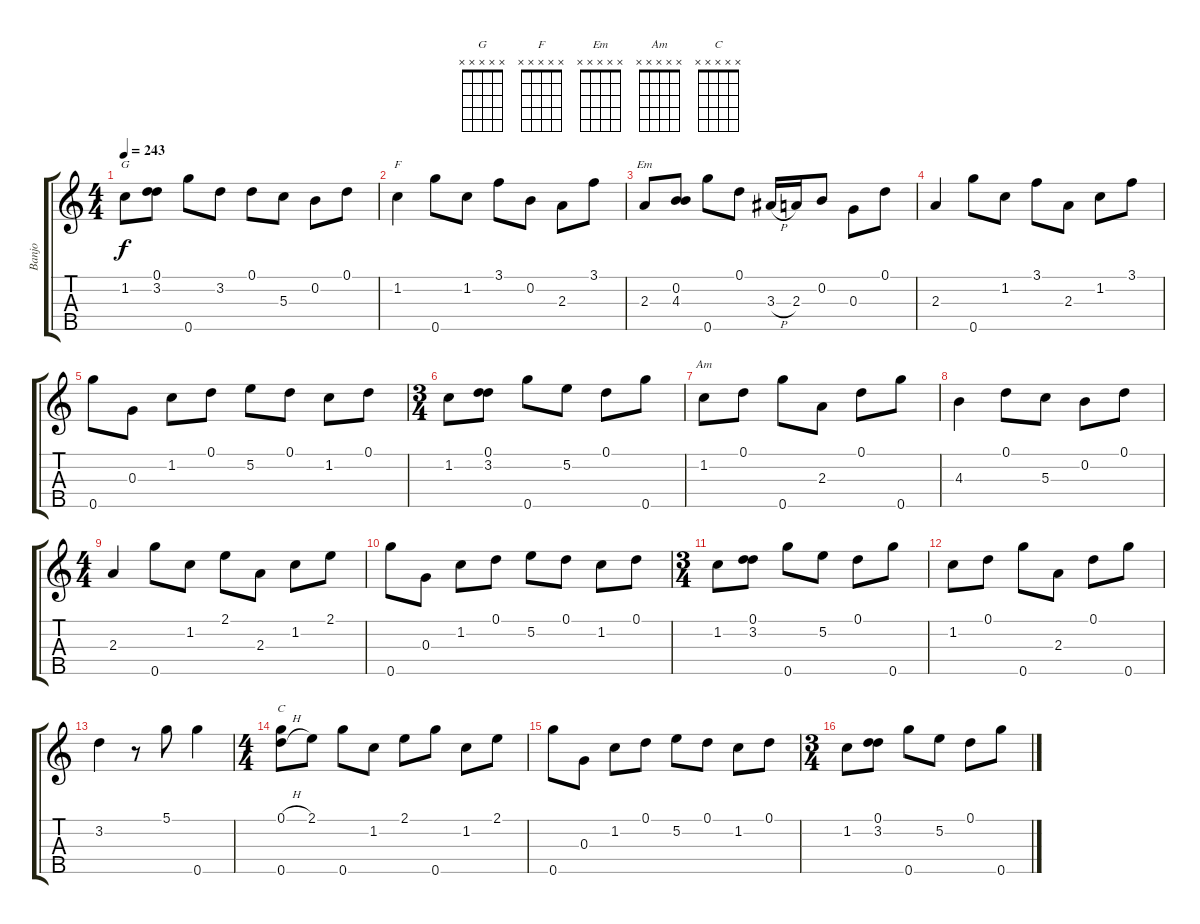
\track ("Banjo" "Banjo") {instrument banjo}
\staff {score tabs}
\tuning (D4 B3 G3 D3 G4) {hide}
\displaytranspose 12
\chord ("G" x x x x x)
\chord ("F" x x x x x)
\chord ("Em" x x x x x)
\chord ("Am" x x x x x)
\chord ("C" x x x x x)
\ts (4 4)
\tempo 243
\clef g2
\ks c
1.2.8{ch "G" dy f} (0.1 3.2).8 0.5.8 3.2.8 0.1.8 5.3.8 0.2.8 0.1.8 |
1.2.4{ch "F"} 0.5.8 1.2.8 3.1.8 0.2.8 2.3.8 3.1.8 |
2.3.8{ch "Em"} (0.2 4.3).8 0.5.8 0.1.8 3.3{h}.16 2.3.16 0.2.8 0.3.8 0.1.8 |
2.3.4 0.5.8 1.2.8 3.1.8 2.3.8 1.2.8 3.1.8 |
0.5.8 0.3.8 1.2.8 0.1.8 5.2.8 0.1.8 1.2.8 0.1.8 |
\ts (3 4)
1.2.8 (0.1 3.2).8 0.5.8 5.2.8 0.1.8 0.5.8 |
1.2.8{ch "Am"} 0.1.8 0.5.8 2.3.8 0.1.8 0.5.8 |
4.3.4 0.1.8 5.3.8 0.2.8 0.1.8 |
\ts (4 4)
2.3.4 0.5.8 1.2.8 2.1.8 2.3.8 1.2.8 2.1.8 |
0.5.8 0.3.8 1.2.8 0.1.8 5.2.8 0.1.8 1.2.8 0.1.8 |
\ts (3 4)
1.2.8 (0.1 3.2).8 0.5.8 5.2.8 0.1.8 0.5.8 |
1.2.8 0.1.8 0.5.8 2.3.8 0.1.8 0.5.8 |
3.2.4 r.8 5.1.8 0.5.4 |
\ts (4 4)
(0.1{h} 0.5).8{ch "C"} 2.1.8 0.5.8 1.2.8 2.1.8 0.5.8 1.2.8 2.1.8 |
0.5.8 0.3.8 1.2.8 0.1.8 5.2.8 0.1.8 1.2.8 0.1.8 |
\ts (3 4)
1.2.8 (0.1 3.2).8 0.5.8 5.2.8 0.1.8 0.5.8
